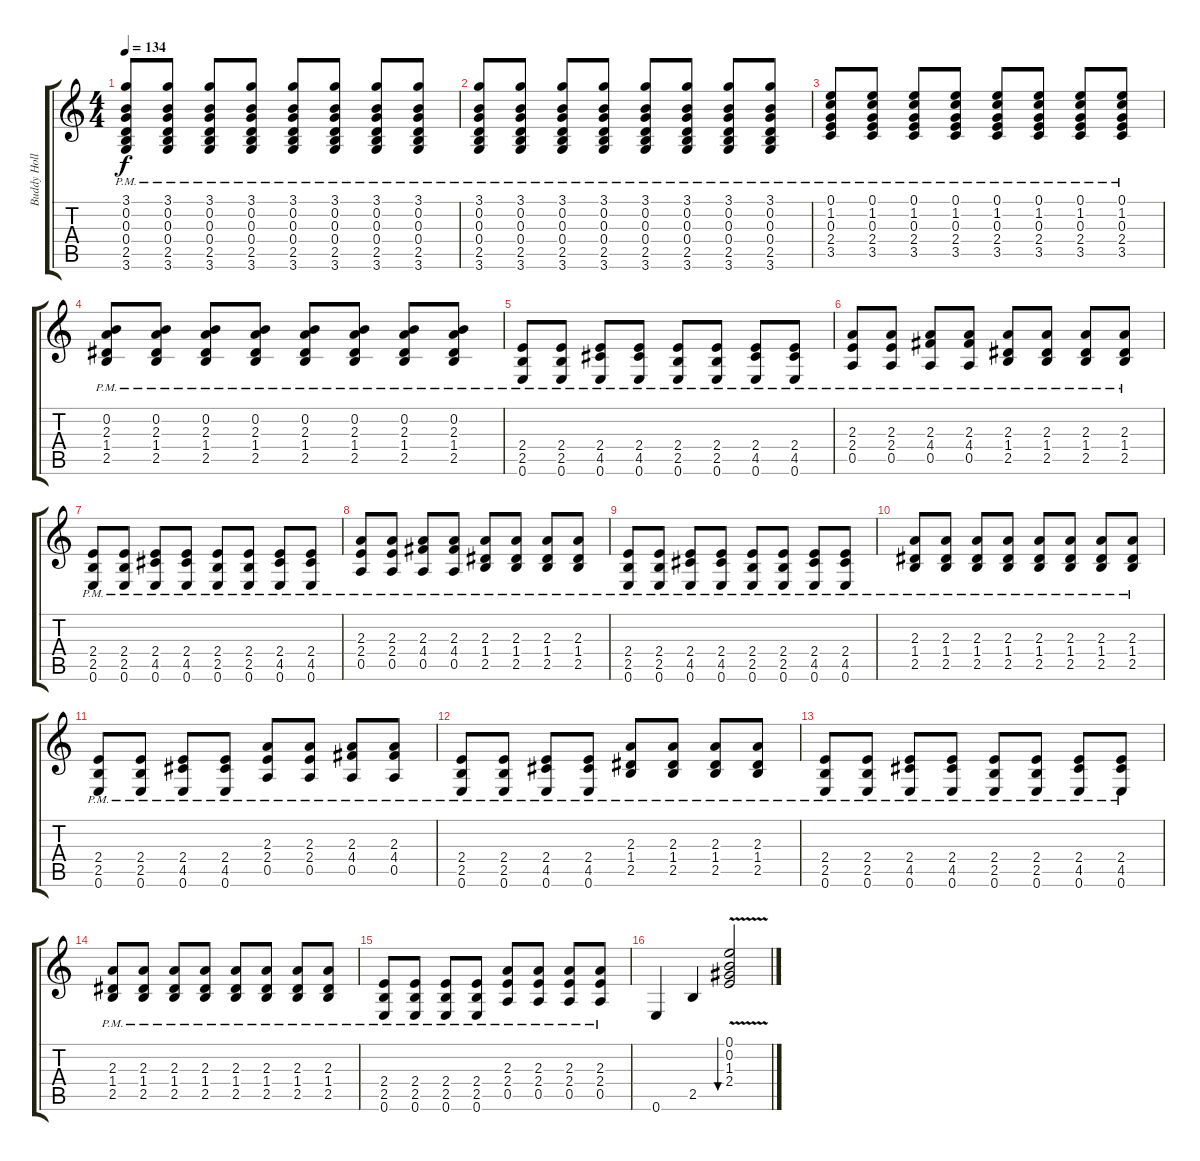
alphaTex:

\track ("Buddy Holly Guitar" "Buddy Holl") {instrument electricguitarclean}
\staff {score tabs}
\tuning (E4 B3 G3 D3 A2 E2) {hide}
\ts (4 4)
\tempo 134
\clef g2
\ks c
(3.1{pm} 0.2 0.3 0.4 2.5 3.6).8{dy f} (3.1{pm} 0.2 0.3 0.4 2.5 3.6).8 (3.1{pm} 0.2 0.3 0.4 2.5 3.6).8 (3.1{pm} 0.2 0.3 0.4 2.5 3.6).8 (3.1{pm} 0.2 0.3 0.4 2.5 3.6).8 (3.1{pm} 0.2 0.3 0.4 2.5 3.6).8 (3.1{pm} 0.2 0.3 0.4 2.5 3.6).8 (3.1{pm} 0.2 0.3 0.4 2.5 3.6).8 |
(3.1{pm} 0.2 0.3 0.4 2.5 3.6).8 (3.1{pm} 0.2 0.3 0.4 2.5 3.6).8 (3.1{pm} 0.2 0.3 0.4 2.5 3.6).8 (3.1{pm} 0.2 0.3 0.4 2.5 3.6).8 (3.1{pm} 0.2 0.3 0.4 2.5 3.6).8 (3.1{pm} 0.2 0.3 0.4 2.5 3.6).8 (3.1{pm} 0.2 0.3 0.4 2.5 3.6).8 (3.1{pm} 0.2 0.3 0.4 2.5 3.6).8 |
(0.1{pm} 1.2 0.3 2.4 3.5).8 (0.1{pm} 1.2 0.3 2.4 3.5).8 (0.1{pm} 1.2 0.3 2.4 3.5).8 (0.1{pm} 1.2 0.3 2.4 3.5).8 (0.1{pm} 1.2 0.3 2.4 3.5).8 (0.1{pm} 1.2 0.3 2.4 3.5).8 (0.1{pm} 1.2 0.3 2.4 3.5).8 (0.1{pm} 1.2 0.3 2.4 3.5).8 |
(0.2 2.3 1.4 2.5{pm}).8 (0.2 2.3 1.4 2.5{pm}).8 (0.2 2.3 1.4 2.5{pm}).8 (0.2 2.3 1.4 2.5{pm}).8 (0.2 2.3 1.4 2.5{pm}).8 (0.2 2.3 1.4 2.5{pm}).8 (0.2 2.3 1.4 2.5{pm}).8 (0.2 2.3 1.4 2.5{pm}).8 |
(2.4{pm} 2.5 0.6).8 (2.4{pm} 2.5 0.6).8 (2.4{pm} 4.5 0.6).8 (2.4{pm} 4.5 0.6).8 (2.4{pm} 2.5 0.6).8 (2.4{pm} 2.5 0.6).8 (2.4{pm} 4.5 0.6).8 (2.4{pm} 4.5 0.6).8 |
(2.3{pm} 2.4 0.5).8 (2.3{pm} 2.4 0.5).8 (2.3{pm} 4.4 0.5).8 (2.3{pm} 4.4 0.5).8 (2.3{pm} 1.4 2.5).8 (2.3{pm} 1.4 2.5).8 (2.3{pm} 1.4 2.5).8 (2.3{pm} 1.4 2.5).8 |
(2.4{pm} 2.5 0.6).8 (2.4{pm} 2.5 0.6).8 (2.4{pm} 4.5 0.6).8 (2.4{pm} 4.5 0.6).8 (2.4{pm} 2.5 0.6).8 (2.4{pm} 2.5 0.6).8 (2.4{pm} 4.5 0.6).8 (2.4{pm} 4.5 0.6).8 |
(2.3{pm} 2.4 0.5).8 (2.3{pm} 2.4 0.5).8 (2.3{pm} 4.4 0.5).8 (2.3{pm} 4.4 0.5).8 (2.3{pm} 1.4 2.5).8 (2.3{pm} 1.4 2.5).8 (2.3{pm} 1.4 2.5).8 (2.3{pm} 1.4 2.5).8 |
(2.4{pm} 2.5 0.6).8 (2.4{pm} 2.5 0.6).8 (2.4{pm} 4.5 0.6).8 (2.4{pm} 4.5 0.6).8 (2.4{pm} 2.5 0.6).8 (2.4{pm} 2.5 0.6).8 (2.4{pm} 4.5 0.6).8 (2.4{pm} 4.5 0.6).8 |
(2.3 1.4{pm} 2.5).8 (2.3 1.4{pm} 2.5).8 (2.3 1.4{pm} 2.5).8 (2.3 1.4{pm} 2.5).8 (2.3 1.4{pm} 2.5).8 (2.3 1.4{pm} 2.5).8 (2.3 1.4{pm} 2.5).8 (2.3 1.4{pm} 2.5).8 |
(2.4{pm} 2.5 0.6).8 (2.4{pm} 2.5 0.6).8 (2.4{pm} 4.5 0.6).8 (2.4{pm} 4.5 0.6).8 (2.3{pm} 2.4{pm} 0.5{pm}).8 (2.3{pm} 2.4{pm} 0.5).8 (2.3{pm} 4.4{pm} 0.5).8 (2.3{pm} 4.4{pm} 0.5).8 |
(2.4{pm} 2.5 0.6).8 (2.4{pm} 2.5 0.6).8 (2.4{pm} 4.5 0.6).8 (2.4{pm} 4.5 0.6).8 (2.3{pm} 1.4 2.5).8 (2.3{pm} 1.4 2.5).8 (2.3{pm} 1.4 2.5).8 (2.3{pm} 1.4 2.5).8 |
(2.4{pm} 2.5 0.6).8 (2.4{pm} 2.5 0.6).8 (2.4{pm} 4.5 0.6).8 (2.4{pm} 4.5 0.6).8 (2.4{pm} 2.5 0.6).8 (2.4{pm} 2.5 0.6).8 (2.4{pm} 4.5 0.6).8 (2.4{pm} 4.5 0.6).8 |
(2.3{pm} 1.4 2.5).8 (2.3{pm} 1.4 2.5).8 (2.3{pm} 1.4 2.5).8 (2.3{pm} 1.4 2.5).8 (2.3{pm} 1.4 2.5).8 (2.3{pm} 1.4 2.5).8 (2.3{pm} 1.4 2.5).8 (2.3{pm} 1.4 2.5).8 |
(2.4 2.5 0.6{pm}).8 (2.4 2.5 0.6{pm}).8 (2.4 2.5 0.6{pm}).8 (2.4 2.5 0.6{pm}).8 (2.3{pm} 2.4 0.5).8 (2.3{pm} 2.4 0.5).8 (2.3{pm} 2.4 0.5).8 (2.3{pm} 2.4 0.5).8 |
0.6.4 2.5.4 (0.1{v} 0.2 1.3 2.4).2{bu 240}
